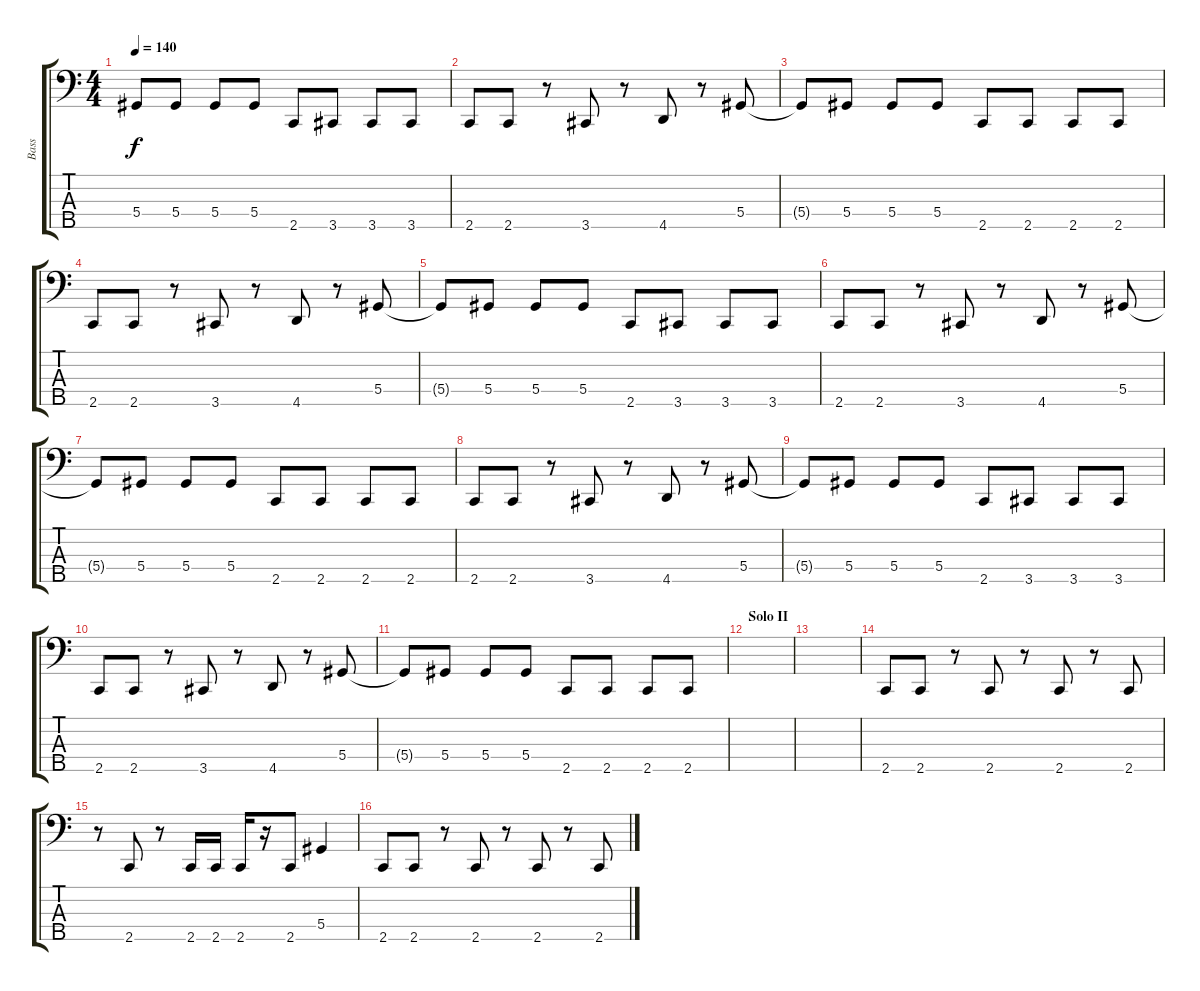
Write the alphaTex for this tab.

\track ("Bass" "Bass") {instrument electricbassfinger}
\staff {score tabs}
\tuning (Gb2 Db2 Ab1 Eb1 Bb0) {hide}
\ts (4 4)
\tempo 140
\clef f4
\ks c
5.4{t}.8{dy f} 5.4.8 5.4.8 5.4.8 2.5.8 3.5.8 3.5.8 3.5.8 |
2.5.8 2.5.8 r.8 3.5.8 r.8 4.5.8 r.8 5.4.8 |
5.4{t}.8 5.4.8 5.4.8 5.4.8 2.5.8 2.5.8 2.5.8 2.5.8 |
2.5.8 2.5.8 r.8 3.5.8 r.8 4.5.8 r.8 5.4.8 |
5.4{t}.8 5.4.8 5.4.8 5.4.8 2.5.8 3.5.8 3.5.8 3.5.8 |
2.5.8 2.5.8 r.8 3.5.8 r.8 4.5.8 r.8 5.4.8 |
5.4{t}.8 5.4.8 5.4.8 5.4.8 2.5.8 2.5.8 2.5.8 2.5.8 |
2.5.8 2.5.8 r.8 3.5.8 r.8 4.5.8 r.8 5.4.8 |
5.4{t}.8 5.4.8 5.4.8 5.4.8 2.5.8 3.5.8 3.5.8 3.5.8 |
2.5.8 2.5.8 r.8 3.5.8 r.8 4.5.8 r.8 5.4.8 |
5.4{t}.8 5.4.8 5.4.8 5.4.8 2.5.8 2.5.8 2.5.8 2.5.8 |
\section ("" "Solo II")
|
|
2.5.8 2.5.8 r.8 2.5.8 r.8 2.5.8 r.8 2.5.8 |
r.8 2.5.8 r.8 2.5.16 2.5.16 2.5.16 r.16 2.5.8 5.4.4 |
2.5.8 2.5.8 r.8 2.5.8 r.8 2.5.8 r.8 2.5.8
